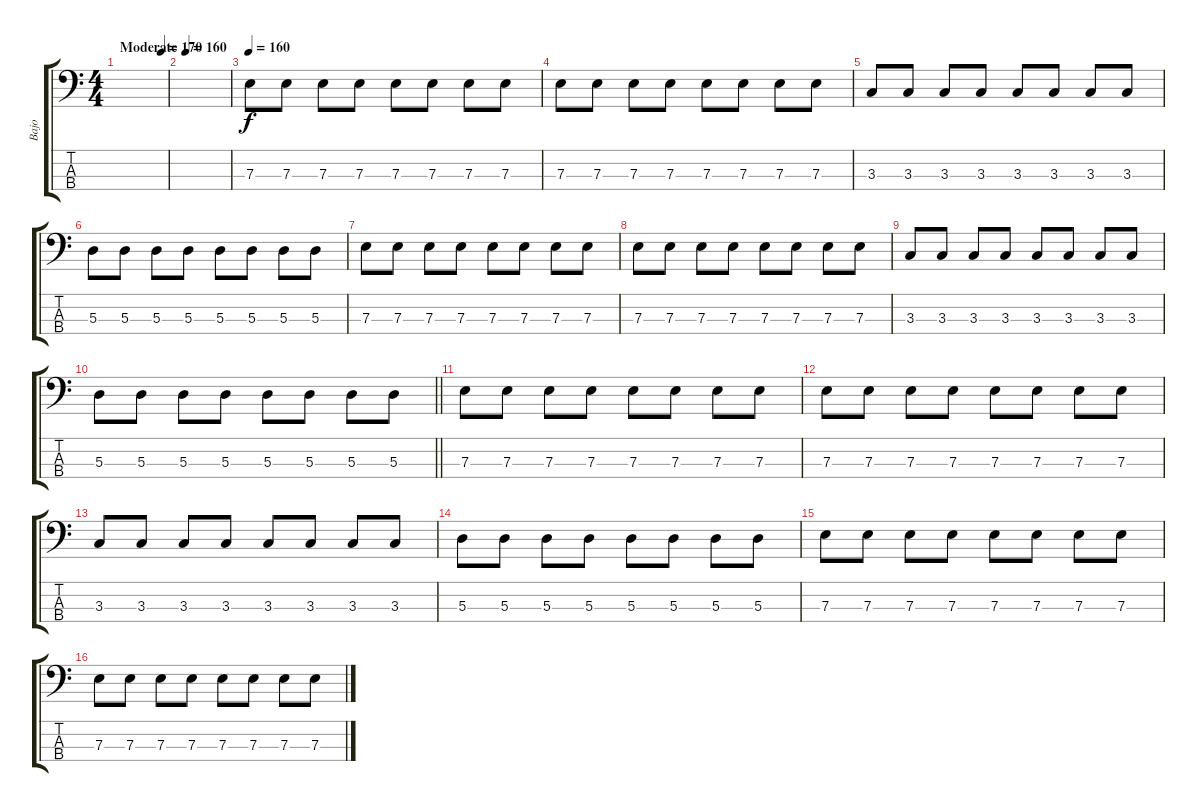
\track ("Bajo" "Bajo") {instrument electricbassfinger}
\staff {score tabs}
\tuning (G2 D2 A1 E1) {hide}
\ts (4 4)
\tempo (160 "Moderate")
\tempo (170 0.875)
\tempo (160 "Moderate")
\clef f4
\ks c
|
|
\tempo 160
7.3.8 7.3.8 7.3.8 7.3.8 7.3.8 7.3.8 7.3.8 7.3.8 |
7.3.8 7.3.8 7.3.8 7.3.8 7.3.8 7.3.8 7.3.8 7.3.8 |
3.3.8 3.3.8 3.3.8 3.3.8 3.3.8 3.3.8 3.3.8 3.3.8 |
5.3.8 5.3.8 5.3.8 5.3.8 5.3.8 5.3.8 5.3.8 5.3.8 |
7.3.8 7.3.8 7.3.8 7.3.8 7.3.8 7.3.8 7.3.8 7.3.8 |
7.3.8 7.3.8 7.3.8 7.3.8 7.3.8 7.3.8 7.3.8 7.3.8 |
3.3.8 3.3.8 3.3.8 3.3.8 3.3.8 3.3.8 3.3.8 3.3.8 |
\barLineRight lightlight
5.3.8 5.3.8 5.3.8 5.3.8 5.3.8 5.3.8 5.3.8 5.3.8 |
7.3.8 7.3.8 7.3.8 7.3.8 7.3.8 7.3.8 7.3.8 7.3.8 |
7.3.8 7.3.8 7.3.8 7.3.8 7.3.8 7.3.8 7.3.8 7.3.8 |
3.3.8 3.3.8 3.3.8 3.3.8 3.3.8 3.3.8 3.3.8 3.3.8 |
5.3.8 5.3.8 5.3.8 5.3.8 5.3.8 5.3.8 5.3.8 5.3.8 |
7.3.8 7.3.8 7.3.8 7.3.8 7.3.8 7.3.8 7.3.8 7.3.8 |
7.3.8 7.3.8 7.3.8 7.3.8 7.3.8 7.3.8 7.3.8 7.3.8
